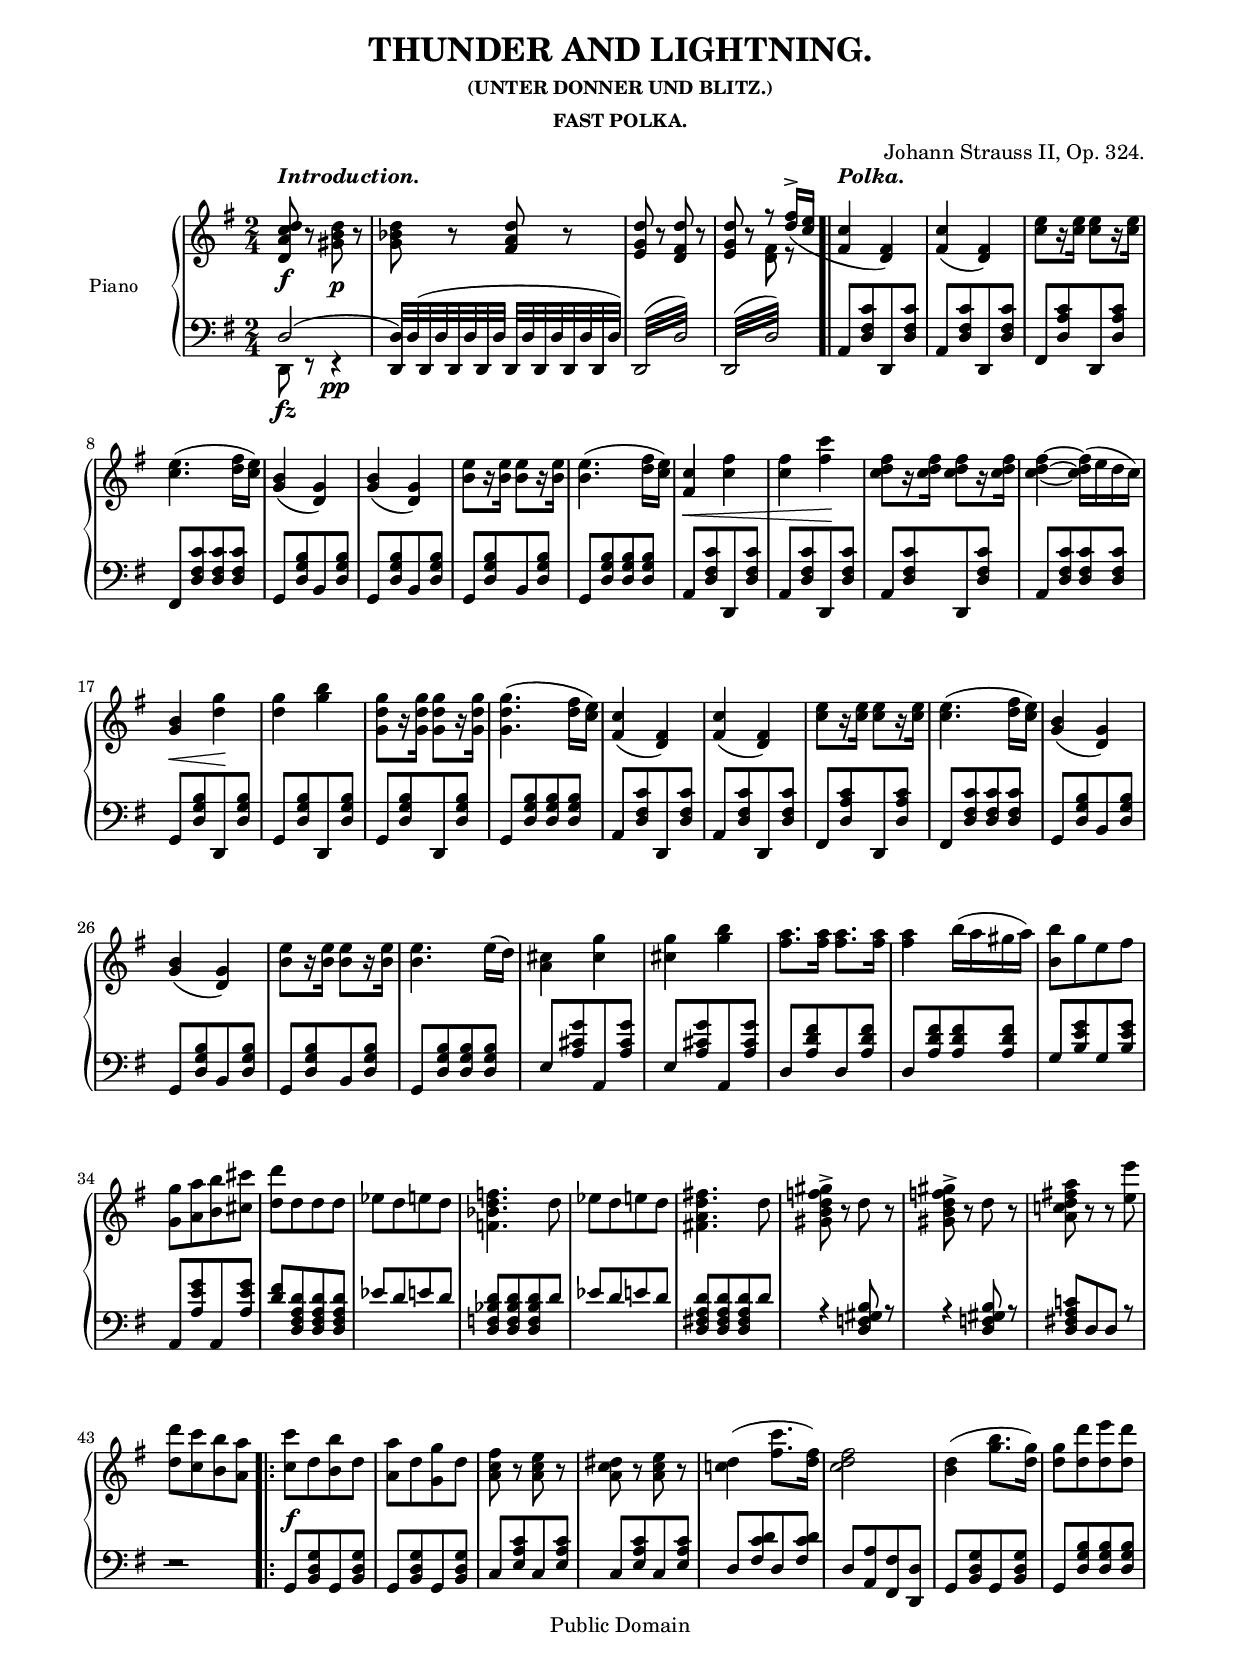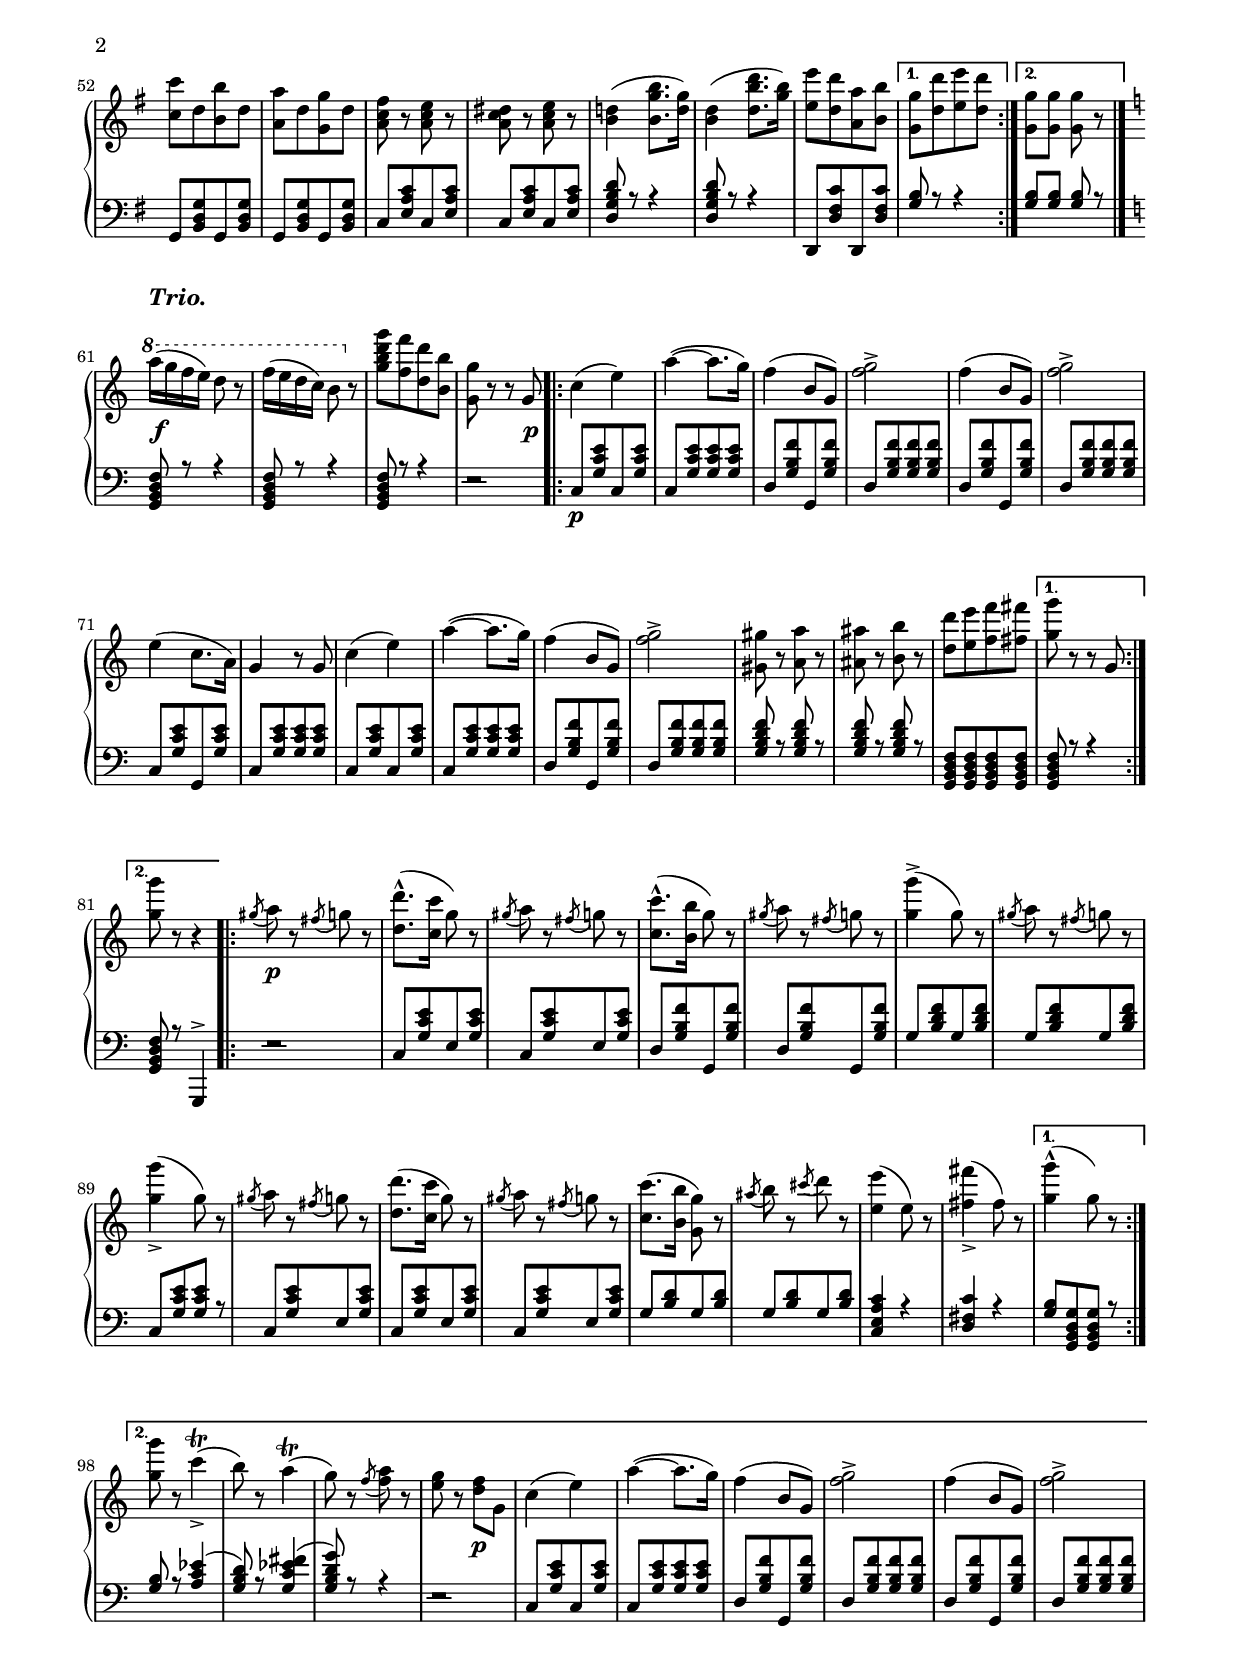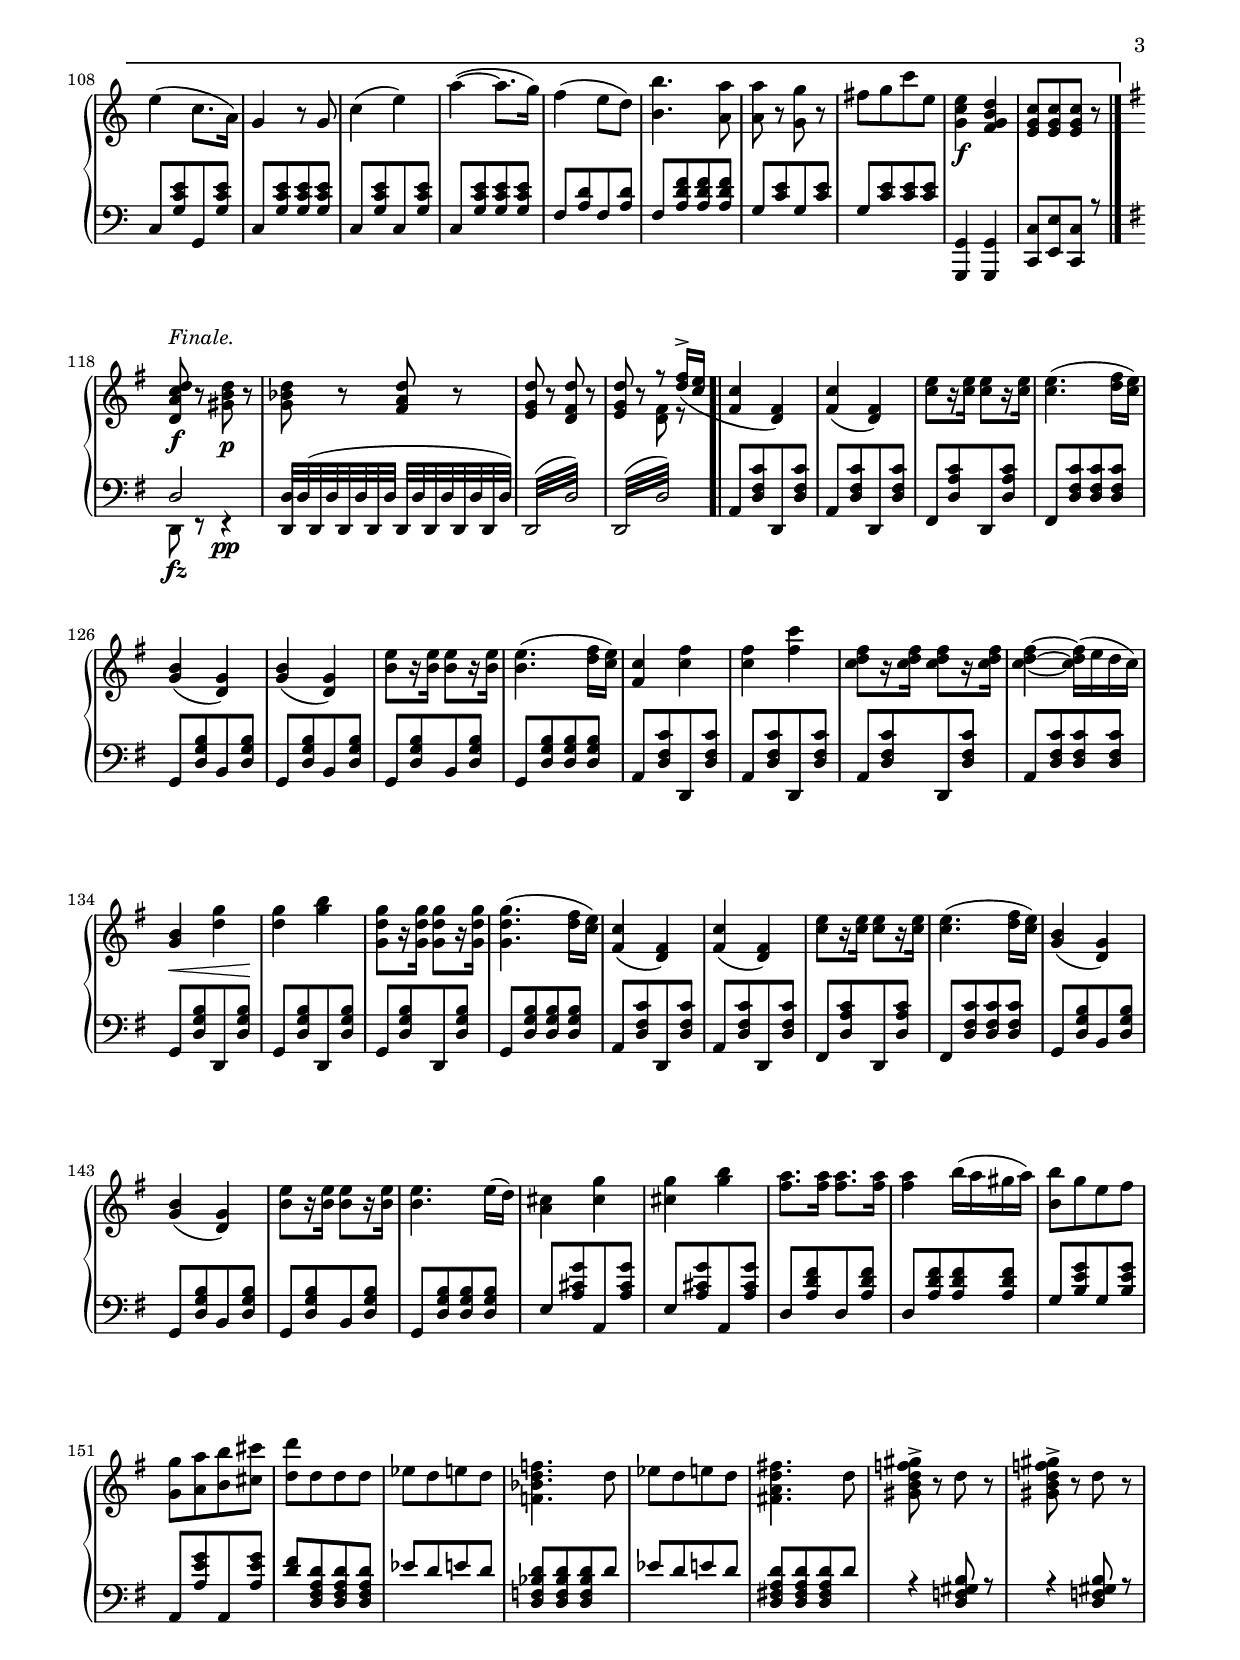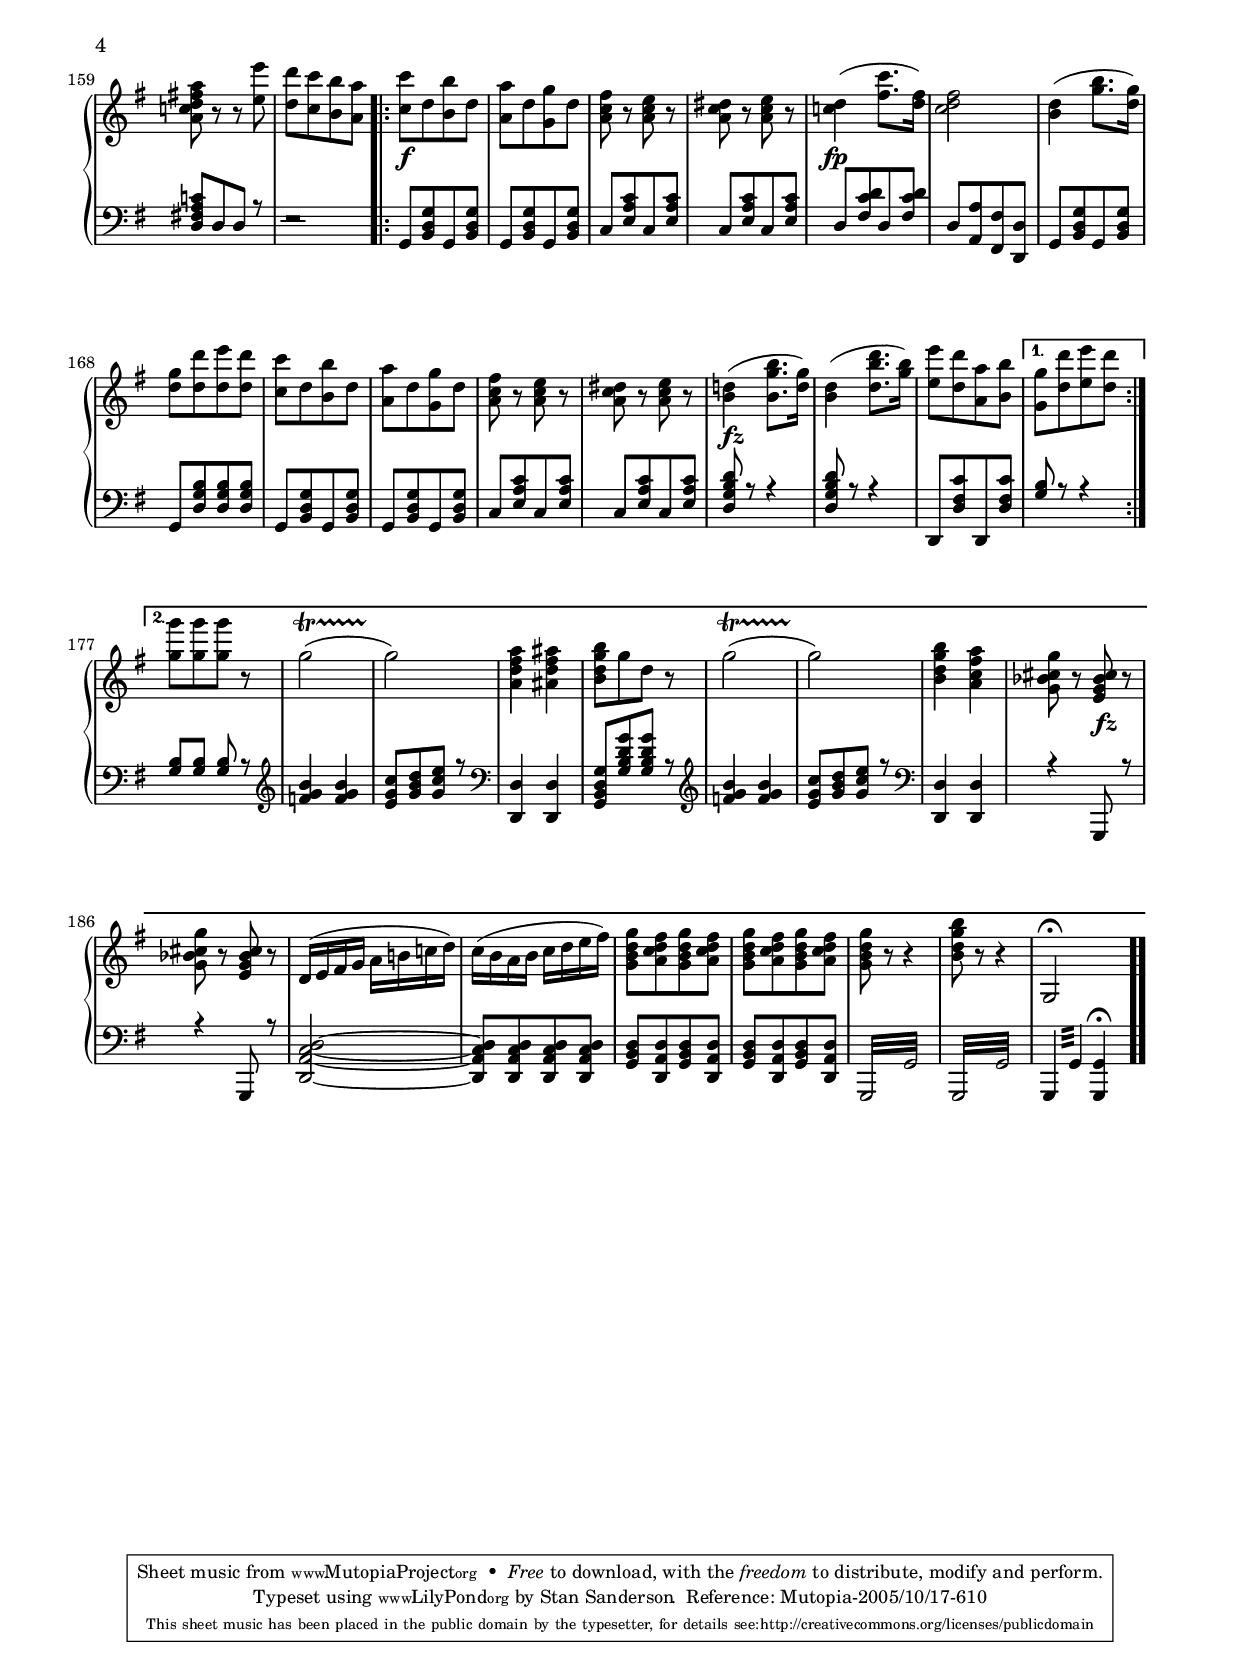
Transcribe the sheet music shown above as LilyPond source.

\paper { linewidth = 7.0 \in
			topmargin = .5 \in
			bottommargin = 0.5 \in
			aftertitlespace = .5 \in
			footsep = .5 \in
		
		}
		

%%% From the music book entitled "Parlor Gems" (a Choice Selection
%%% of Music, Instrumental and Vocal, by the 
%%% Best Composers, to which is added original
%%% Charades for Parlor Performance
%%% by C. M. Cady.
%%% Published in 1878 by C. M. Cady, 107 Duane St., New York.

\header {
  title = "THUNDER AND LIGHTNING."
  subtitle = \markup {\small \small "(UNTER DONNER UND BLITZ.)"}
  subsubtitle = \markup {\small "FAST POLKA." }
  composer = "Johann Strauss II, Op. 324."
  arranger = ""
  poet = ""
  instrument = ""
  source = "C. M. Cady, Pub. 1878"
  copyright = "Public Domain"
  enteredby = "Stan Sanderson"
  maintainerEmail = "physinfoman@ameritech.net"
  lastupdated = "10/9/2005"
  
  % % These are headers used by the Mutopia Project 
  % http://www.mutopiaproject.org/ 
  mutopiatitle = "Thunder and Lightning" 
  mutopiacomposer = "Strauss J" 
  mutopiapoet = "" 
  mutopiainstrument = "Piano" 
  date = "1825-1899" 
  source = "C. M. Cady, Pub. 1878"
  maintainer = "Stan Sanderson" 
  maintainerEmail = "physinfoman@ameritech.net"
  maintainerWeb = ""
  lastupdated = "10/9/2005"
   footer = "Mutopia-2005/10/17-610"
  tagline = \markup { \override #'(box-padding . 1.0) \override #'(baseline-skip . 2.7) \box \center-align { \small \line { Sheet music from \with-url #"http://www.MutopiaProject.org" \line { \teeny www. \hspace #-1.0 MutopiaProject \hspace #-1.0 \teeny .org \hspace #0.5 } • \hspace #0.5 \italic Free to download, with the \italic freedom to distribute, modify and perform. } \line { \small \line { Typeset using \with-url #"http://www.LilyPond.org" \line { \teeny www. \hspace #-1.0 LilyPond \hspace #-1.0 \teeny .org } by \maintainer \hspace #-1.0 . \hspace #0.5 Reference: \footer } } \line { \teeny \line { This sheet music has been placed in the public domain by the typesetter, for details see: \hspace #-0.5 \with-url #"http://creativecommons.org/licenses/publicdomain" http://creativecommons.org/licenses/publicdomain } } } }
}


\include "english.ly"
\version "2.6.0"
#(set-global-staff-size 18)


upper = \relative c' { \time 2/4 \key g \major
%% 1-4
		<d a' c d>8_\f^\markup {\column {\italic \bold "Introduction."  " "}} 
			r <gs b d> r
		<g bf d> r <fs a d> r
		<e g d'> r < d fs d'> r
		<e g d'> r << {\slurDown r8 <d' fs>16\accent( <c e> 
%% 5-8
		<c fs,>4^\markup {\column {\italic \bold "Polka."  " "}}
			<fs, d>) }\\{<fs d>8 r s2}>> \slurNeutral
		<fs c'>4( <fs d>)
		<c' e>8[ r16 <c e>] <c e>8[ r16 <c e>]
		<c e>4.(<d fs>16 <c e>)
%% 9-12
		<b g>4( <g d>)
		<b g>( <g d>)
		<b e>8[ r16 <b e>] <b e>8[ r16 <b e>]
		<b e>4.( <d fs>16 <c e>)
%% 13-16
		<c fs,>4 <c fs>
		<c fs> <fs c'>
		<c d fs>8[ r16 <c d fs>] <c d fs>8[ r16 <c d fs>]
		<c d fs>4 ~ <c d fs>16( e d c)
%% 17-20
		<b g>4 <d g>
		<d g> <g b>
		<g d g,>8[ r16 <g d g,>] <g d g,>8[ r16 <g d g,>]
		<g d g,>4.( <fs d>16 <e c>)
%% 21-24
		<c fs,>4( <fs, d>)
		<c' fs,>( <fs, d>)
		<c' e>8[ r16 <c e>] <c e>8[ r16 <c e>]
		<c e>4.(<d fs>16 <c e>)
%% 25-28
		<b g>4( <g d>)
		<b g>( <g d>)
		<b e>8[ r16 <b e>] <b e>8[ r16 <b e>]
		<b e>4. e16( d)
%% 29-32
		<cs a>4 <cs g'>
		<cs g'> <g' b>
		<a fs>8. <a fs>16 <a fs>8. <a fs>16
		<a fs>4 b16( a gs a)
%% 33-36
		<b b,>8[ g e fs]
		<g g,>[ <a a,> <b b,> <cs cs,>]
		<d d,>[ d, d d]
		ef[ d e d]
%% 37-40
		<f d bf f>4. d8
		ef[ d e d] 
		<fs! d a fs!>4. d8
		<gs f d b gs>\accent r d r
%% 41-44
		<gs f d b gs>\accent r d r
		<a c! d fs! a> r r <e' e'>
		<d' d,>[ <c c,> <b b,> <a a,>]
		\repeat volta 2 {<c, c'>8[ d <b b'> d]
%% 45-48
		<a a'>[ d <g, g'> d']
		<a c fs> r <a c e> r
		<a c ds> r <a c e> r
		<c! d>4( <fs c'>8. <d fs>16)
%% 49-52
		<c d fs>2
		<b d>4( <g' b>8. <d g>16)
		<d g>8[ <d d'> <d e'> <d d'>]
		<c c'>[ d <b b'> d]
%% 53-56
		<a a'>[ d <g, g'> d']
		<a c fs> r <a c e> r
		<a c ds> r <a c e> r
		<b d!>4( <b g' b>8. <d g>16)
%% 57-60
		<d b>4( <d b' d>8. <g b>16)
		<e e'>8[ <d d'> <a a'> <b b'>]
		}
		\alternative {{<g g'>[ <d' d'> <e e'> <d d'>]}
			{<g, g'> <g g'> <g g'> r }} \break

%%
%% Trio Section
%%
%% 61-64
		\key c \major
		#(set-octavation 1)
		a''16[(^\markup {\column {\large \bold \italic "Trio."  " " }}
			g f e]) d8 r
		f16[( e d c]) b8 #(set-octavation 0) r
		<g b d g>8[ <f f'> <d d'> <b b'>] 
		<g g'> r r g
%% 65-68
	\repeat volta 2 { 
			c4( e)
			a( ~ a8. g16)
			f4( b,8 g)
			<f' g>2\accent
%% 69-72
			f4( b,8 g)
			<f' g>2\accent
			e4( c8. a16)
			g4 r8 g
%% 73-76
			c4( e)
			a( ~ a8. g16)
			f4( b,8 g)
			<f' g>2\accent
%% 77-80
			<gs gs,>8 r <a a,> r
			<as as,> r <b b,> r 
			<d d,>[ <e e,> <f f,> <fs fs,>] 
			}
		\alternative {{ <g g,> r r g,,} 
%% 81-84
			{<g' g'> r r4}} %% (2nd ending)
		\repeat volta 2 {
			\acciaccatura gs8 a8 r \acciaccatura fs g! r
			<d d'>8.(-^ <c c'>16 g'8) r
			\acciaccatura gs8 a8 r \acciaccatura fs g! r
%% 85-88
			<c, c'>8.(-^ <b b'>16 g'8) r
			\acciaccatura gs8 a8 r \acciaccatura fs g! r
			<g g'>4(\accent g8) r
			\acciaccatura gs8 a8 r \acciaccatura fs g! r
%% 89-92
			<g g'>4(_\accent g8) r
			\acciaccatura gs8 a8 r \acciaccatura fs g! r
			<d d'>8.( <c c'>16 g'8) r
			\acciaccatura gs8 a8 r \acciaccatura fs g! r
%% 93-96
			<c c,>8.( <b b,>16 <g g,>8) r
			\acciaccatura as8 b8 r \acciaccatura cs d r	
			<e e,>4( e,8) r
			<fs fs'>4(_\accent fs8) r
			}
%% 97-100
		\alternative {{<g g'>4(-^( g8) r}
			{<g g'>8 r c4(\trill_\accent
			b8) r a4(\trill 
			g8) r \acciaccatura f8 <a f>8 r
%% 101-104
			<g e>8 r <f d> g,
			c4( e)
			a4( ~ a8. g16)
			f4( b,8 g)
%% 105-108
			<f' g>2\accent
			f4( b,8 g)
			<f' g>2\accent
			e4( c8. a16)
%% 109-112
			g4 r8 g
			c4( e)
			a( ~ a8. g16)
			f4( e8 d)
%% 113-116
			<b b'>4. <a a'>8
			<a a'> r <g g'> r
			fs'[ g c e,]
			<e c g>4 <d b g f>
%% 117-120
			<c g e>8[ <c g e> <c g e>] r }} \break
			\key g \major
		<d, a' c d>8_\f^\markup {\column {\italic "Finale."  " "}} 
			r <gs b d> r
		<g bf d> r <fs a d> r
		<e g d'> r < d fs d'> r
%% 121-124
		<e g d'> r << {\slurDown r8 <d' fs>16\accent( <c e> 
		<c fs,>4 <fs, d>) }\\{<fs d>8 r s2}>> \slurNeutral
		<fs c'>4( <fs d>)
		<c' e>8[ r16 <c e>] <c e>8[ r16 <c e>]
%% 125-128
		<c e>4.(<d fs>16 <c e>)
		<b g>4( <g d>)
		<b g>( <g d>)
		<b e>8[ r16 <b e>] <b e>8[ r16 <b e>]
%% 129-132
		<b e>4.( <d fs>16 <c e>)
		<c fs,>4 <c fs>
		<c fs> <fs c'>
		<c d fs>8[ r16 <c d fs>] <c d fs>8[ r16 <c d fs>]
%% 133-136
		<c d fs>4 ~ <c d fs>16( e d c)
		<b g>4 <d g>
		<d g> <g b>
		<g d g,>8[ r16 <g d g,>] <g d g,>8[ r16 <g d g,>]
%% 137-140
		<g d g,>4.( <fs d>16 <e c>)
		<c fs,>4( <fs, d>)
		<c' fs,>( <fs, d>)
		<c' e>8[ r16 <c e>] <c e>8[ r16 <c e>]
%% 141-144
		<c e>4.(<d fs>16 <c e>)
		<b g>4( <g d>)
		<b g>( <g d>)
		<b e>8[ r16 <b e>] <b e>8[ r16 <b e>]
%% 145-148
		<b e>4. e16( d)
		<cs a>4 <cs g'>
		<cs g'> <g' b>
		<a fs>8. <a fs>16 <a fs>8. <a fs>16
%% 149-152
		<a fs>4 b16( a gs a)
		<b b,>8[ g e fs]
		<g g,>[ <a a,> <b b,> <cs cs,>]
		<d d,>[ d, d d]
%% 153-156
		ef[ d e d]
		<f d bf f>4. d8
		ef[ d e d] 
		<fs! d a fs!>4. d8
%% 157-160
		<gs f d b gs>\accent r d r
		<gs f d b gs>\accent r d r
		<a c! d fs! a> r r <e' e'>
		<d' d,>[ <c c,> <b b,> <a a,>]
%% 161-164
		\set Staff.voltaSpannerDuration = #(ly:make-moment 2 4 )
		\repeat volta 2 {<c, c'>8[ d <b b'> d]
		<a a'>[ d <g, g'> d']
		<a c fs> r <a c e> r
		<a c ds> r <a c e> r
%% 165-168
		<c! d>4( <fs c'>8. <d fs>16)
		<c d fs>2
		<b d>4( <g' b>8. <d g>16)
		<d g>8[ <d d'> <d e'> <d d'>]
%% 169-172
		<c c'>[ d <b b'> d]
		<a a'>[ d <g, g'> d']
		<a c fs> r <a c e> r
		<a c ds> r <a c e> r
%% 173-176
		<b d!>4( <b g' b>8. <d g>16)
		<d b>4( <d b' d>8. <g b>16)
		<e e'>8[ <d d'> <a a'> <b b'>]
		}
		\alternative {{<g g'>[ <d' d'> <e e'> <d d'>]}
%% 177-180
			{<g g'>[ <g g'> <g g'>] r 
			g2(\startTrillSpan
			g)\stopTrillSpan
			<a fs d a>4 <as fs d as>
%% 181-184
			<b g d b>8[ g d] r
			g2(\startTrillSpan
			g)\stopTrillSpan
			<b g d b>4 <a fs c a>
%% 185-188
			<g cs, bf g>8 r <cs, bf g e> r
			<g' cs, bf g> r <cs, bf g e> r
			d,16( e fs g a b! c! d)
			c( b a b c d e fs)
%% 189-192
			<g d b g>8[ <fs d c a> <g d b g> <fs d c a>]
			<g d b g>8[ <fs d c a> <g d b g> <fs d c a>]
			<g d b g> r r4
			<b g d b>8 r r4
%% 193
			g,,2\fermata
			}} 
	

	}	
	
two = \relative c {d,8_\fz r r4_\pp } %%% First measure work-around
		
lower = \relative c { \time 2/4 \key g \major \clef bass
%% 1-4
		d2(
		<d, d'>32) d'( d, d' d, d' d, d' d, d' d, d' d, d' d, d')
		\repeat "tremolo" 8 {d,32( d')}
		\repeat "tremolo" 8 {d,32( d')} \bar ".|"
%% 5-8
		a8[ <d fs c'> d, <d' fs c'>]
		a8[ <d fs c'> d, <d' fs c'>]
		fs,[ <d' a' c> d, <d' a' c>]
		fs,[ <d' fs c'>  <d fs c'>  <d fs c'> ]
%% 9-12
		g,[ <d' g b> b <d g b>]
		g,[ <d' g b> b <d g b>]
		g,[ <d' g b> b <d g b>]
		g,[ <d' g b> <d g b> <d g b>]
%% 13-16
		a[ <d fs c'> d, <d' fs c'>]
		a[ <d fs c'> d, <d' fs c'>]
		a[ <d fs c'> d, <d' fs c'>]
		a[ <d fs c'> <d fs c'> <d fs c'>]
%% 17-20
		g,[ <d' g b> d, <d' g b>]
		g,[ <d' g b> d, <d' g b>]
		g,[ <d' g b> d, <d' g b>]
		g,[ <d' g b> <d g b> <d g b>]
%% 21-24
		a[ <d fs c'> d, <d' fs c'>]
		a[ <d fs c'> d, <d' fs c'>]
		fs,[ <d' a' c> d, <d' a' c>]
		fs,[ <d' fs c'> <d fs c'> <d fs c'>]
%% 25-28
		g,[ <d' g b> b <d g b>]
		g,[ <d' g b> b <d g b>]
		g,[ <d' g b> b <d g b>]
		g,[ <d' g b> <d g b> <d g b>]
%% 29-32
		e[ <a cs g'> a, <a' cs g'>]
		e[ <a cs g'> a, <a' cs g'>]
		d,[ <a' d fs> d, <a' d fs>]
		d,[ <a' d fs> <a d fs> <a d fs>]
%% 33-36
		g[ <b e g> g <b e g>]
		a,[ <a' e' g> a, <a' e' g>]
		<d fs>[ <d a fs d> <d a fs d> <d a fs d>]
		ef[ d e d]
%% 37-40
		<d bf f! d>[ <d bf f d> <d bf f d> d]
		ef[ d e d]
		<d a fs! d>[ <d a fs d> <d a fs d> d]
		r4 <b gs f d>8 r
%% 41-44
		r4 <b gs f d>8 r
		<c! a fs! d>8[ d, d] r
		e2\rest 
		g,8[ <b d g> g <b d g>]
%% 45-48
		g[ <b d g> g <b d g> ]
		c[ <e a c> c <e a c> ]
		c[ <e a c> c <e a c> ]
		d[ <fs c' d> d <fs c' d> ]		
% 49-52
		d[ <a a'> <fs fs'> <d d'>]
		g[ <b d g> g <b d g> ]
		g[ <d' g b> <d g b> <d g b> ]
		g,[ <b d g> g <b d g> ]
%% 53-56
		g[ <b d g> g <b d g>]
		c[ <e a c> c <e a c>]
		c[ <e a c> c <e a c>]
		<d g b d> r r4
%% 57-60
		<d g b d>8 r r4
		d,8[ <d' fs c'> d, <d' fs c'>]
	%% alt 1
		<g b> r r4
	%% alt 2 
		<g b>8 <g b> <g b> r  \bar "|."

%%
%% Trio Section
%%
%%% 61-64
		\key c \major
		<f d b g>8 r r4	
		<f d b g>8 r r4	
		<f d b g>8 r r4	
		e2\rest  
%% 65-68
		c8[_\p <g' c e> c, <g' c e>]
		c,[ <g' c e> <g c e> <g c e>]
		d[ <g b f'> g, <g' b f'>]
		d[ <g b f'> <g b f'> <g b f'>]
%% 69-72
		d[ <g b f'> g, <g' b f'>]
		d[ < g b f'> <g b f'> <g b f'>]
		c,[ <g' c e> g, <g' c e>]
		c,[ <g' c e> <g c e> <g c e>]
%% 73-76
		c,[ <g' c e> c, <g' c e>]
		c,[ <g' c e> <g c e> <g c e>]
		d[ <g b f'> g, <g' b f'>]
		d[ <g b f'> <g b f'> <g b f'>]
%% 77-80
		<g b d f> r <g b d f> r
		<g b d f> r <g b d f> r
		<f d b g>[ <f d b g> <f d b g> <f d b g>]
		<f d b g> r r4
%% 81-84
		<f d b g>8 r g,,4\accent
		e''2\rest
		c8[ <g' c e> e <g c e>]
		c,[ <g' c e> e <g c e>]
%% 85-88
		d[ <g b f'> g, <g' b f'>]
		d[ <g b f'> g, <g' b f'>]
		g[ <b d f> g <b d f>]
		g[ <b d f> g <b d f>]
%% 89-92
		c,[ <g' c e> <g c e>] r
		c,[ <g' c e> e <g c e>]
		c,[ <g' c e> e <g c e>]
		c,[ <g' c e> e <g c e>]
%% 93-96
		g[ <b d> g <b d>]
		g[ <b d> g <b d>]
		<c a e c>4 r
		<c fs, d>4 r
%% 97-100
		<b g>8[ <g d b g> <g d b g>] r
		<b g> r <a c ef>4(
		<g b d>8) r <g c ef fs>4(
		<g b d g>8) r r4
%% 101-104
		e2\rest
		c8[ <g' c e> c, <g' c e>]
		c,[ <g' c e> <g c e> <g c e>]
		d[ <g b f'> g, <g' b f'>]
%% 105-108
		d[ <g b f'> <g b f'> <g b f'>]
		d[ <g b f'> g, <g' b f'>]
		d[ < g b f'> <g b f'> <g b f'>]
		c,[ <g' c e> g, <g' c e>]
%% 109-112
		c,[ <g' c e> <g c e> <g c e>]
		c,[ <g' c e> c, <g' c e>]
		c,[ <g' c e> <g c e> <g c e>]
		f[ <a d> f <a d>]
%% 113-116
		f[ <a d f> <a d f> <a d f>]
		g[ <c e> g <c e>]
		g[ <c e> <c e> <c e>]
		<g, g,>4 <g g,>
%% 117-120
		<c c,>8[ <e e,> <c c,>] r \bar "|."
		\key g \major
		<< d2 \\ {d,8_\fz r8 r4_\pp}>>
		<d d'>32 d'( d, d' d, d' d, d' d, d' d, d' d, d' d, d')
		\repeat "tremolo" 8 {d,32( d')}
%% 121-124
		\repeat "tremolo" 8 {d,32( d')} \bar ".|"
		a8[ <d fs c'> d, <d' fs c'>]
		a8[ <d fs c'> d, <d' fs c'>]
		fs,[ <d' a' c> d, <d' a' c>]
%% 125-128
		fs,[ <d' fs c'>  <d fs c'>  <d fs c'> ]
		g,[ <d' g b> b <d g b>]
		g,[ <d' g b> b <d g b>]
		g,[ <d' g b> b <d g b>]
%% 129-132
		g,[ <d' g b> <d g b> <d g b>]
		a[ <d fs c'> d, <d' fs c'>]
		a[ <d fs c'> d, <d' fs c'>]
		a[ <d fs c'> d, <d' fs c'>]
%%133-136		
		a[ <d fs c'> <d fs c'> <d fs c'>]
		g,[ <d' g b> d, <d' g b>]
		g,[ <d' g b> d, <d' g b>]
		g,[ <d' g b> d, <d' g b>]
%% 137-140
		g,[ <d' g b> <d g b> <d g b>]
		a[ <d fs c'> d, <d' fs c'>]
		a[ <d fs c'> d, <d' fs c'>]
		fs,[ <d' a' c> d, <d' a' c>]
%% 141-144
		fs,[ <d' fs c'> <d fs c'> <d fs c'>]
		g,[ <d' g b> b <d g b>]
		g,[ <d' g b> b <d g b>]
		g,[ <d' g b> b <d g b>]
%% 145-148
		g,[ <d' g b> <d g b> <d g b>]
		e[ <a cs g'> a, <a' cs g'>]
		e[ <a cs g'> a, <a' cs g'>]
		d,[ <a' d fs> d, <a' d fs>]
%% 149-152
		d,[ <a' d fs> <a d fs> <a d fs>]
		g[ <b e g> g <b e g>]
		a,[ <a' e' g> a, <a' e' g>]
		<d fs>[ <d a fs d> <d a fs d> <d a fs d>]
%% 153-156
		ef[ d e d]
		<d bf f! d>[ <d bf f d> <d bf f d> d]
		ef[ d e d]
		<d a fs! d>[ <d a fs d> <d a fs d> d]
%% 157-160
		r4 <b gs f d>8 r
		r4 <b gs f d>8 r
		<c! a fs! d>8[ d, d] r
		e2\rest 
%% 161-164
		g,8[ <b d g> g <b d g>]
		g[ <b d g> g <b d g> ]
		c[ <e a c> c <e a c> ]
		c[ <e a c> c <e a c> ]
%% 165-168
		d[ <fs c' d> d <fs c' d> ]		
		d[ <a a'> <fs fs'> <d d'>]
		g[ <b d g> g <b d g> ]
		g[ <d' g b> <d g b> <d g b> ]
%% 169-172
		g,[ <b d g> g <b d g> ]
		g[ <b d g> g <b d g>]
		c[ <e a c> c <e a c>]
		c[ <e a c> c <e a c>]
%% 173-176
		<d g b d> r r4
		<d g b d>8 r r4
		d,8[ <d' fs c'> d, <d' fs c'>]
	%% alt 1
		<g b> r r4
%% 177-180
	%% alt 2 
		<g b>8 <g b> <g b> r 
		\clef treble
			<f'! g b>4 <f g b>
			<e g c>8[ <g b d> <g c e>] r
		\clef bass
			<d, d,>4 <d d,>
%% 181-184
			<g d b g>8[ <g b d g> <g b d g>] r
		\clef treble
			<f'! g b>4 <f g b>
			<e g c>8[ <g b d> <g c e>] r
		\clef bass
			<d, d,>4 <d d,>
%% 185-188
			r g,,8 r			
			r4 g8 r	\tieNeutral
			<d' a' c d>2 ~ 
			<d a' c d>8[ <d a' c d> <d a' c d> <d a' c d>]
%% 189-192
			<g b d>[ <d a' d> <g b d> <d a' d>]	
			<g b d>[ <d a' d> <g b d> <d a' d>]				
			\repeat "tremolo" 8 {g,32 g'}
			\repeat "tremolo" 8 {g,32 g'}
%% 193
			\repeat "tremolo" 4 {g,32 g'}	<g g,>4\fermata
			\bar ".|."
		}
			
		
		
dynamics = {s8 s8 s8-\p s8
			s2*11 s4-\< s4 s4 s4\!
			s2*2 s4-\< s4\! s2*26		
			s8-\f s8 s4 %% measure 44
			s2*16 s8-\f s8 s4 		%% measure 61
			s2*2 s4 s8 s8-\p			%% measure 64
			s2*17 s8-\p s8 s4 			%% measure 82
			s2*18 s4 s8-\p s8			%% measure 101
			s2*14 s4-\f s4	s2			%% measure 116
			s8 s8 s8-\p s8		%% measure 118
			s2*15 s8-\< s4 s8\!			%% measure 134
			s2*26 s8-\f s8 s4			%% measure 161
			s2*3 s8-\fp s4.				%% measure 165
			s2*7 s8-\fz s4.				%% measure 173
			s2*11 s4 s8-\fz s8			%% measure 185
			s2*8						%% end
			}



\score {
 	     \context PianoStaff <<
 	     \set PianoStaff.instrument = \markup{\small "Piano" " " " "}
         \context Staff=upper \upper
         \context Dynamics=dynamics \dynamics
         \context Staff=lower << \lower \\ \two >>
         >>

       \layout {
         \context {
           \type "Engraver_group_engraver"
           \name Dynamics
           \alias Voice % So that \cresc works, for example.
           \consists "Output_property_engraver"
     
           minimumVerticalExtent = #'(-1 . 1)
          
           \consists "Script_engraver"
           \consists "Dynamic_engraver"
           \consists "Text_engraver"
     
           \override TextScript #'font-size = #2
           \override TextScript #'font-shape = #'italic
           \override DynamicText #'extra-offset = #'(0 . 2.5)
           \override Hairpin #'extra-offset = #'(0 . 2.5)
     
           \consists "Skip_event_swallow_translator"
     
           \consists "Axis_group_engraver"
         }
         \context {
           \PianoStaff
           \accepts Dynamics
           \override VerticalAlignment #'forced-distance = #6.5
         }
       }
       \midi {
       	\tempo 4 =120
         \context {
           \type "Performer_group_performer"
           \name Dynamics
           \consists "Span_dynamic_performer"
           \consists "Dynamic_performer"
         }
         \context {
           \PianoStaff
           \accepts Dynamics
         }
       }
	}
